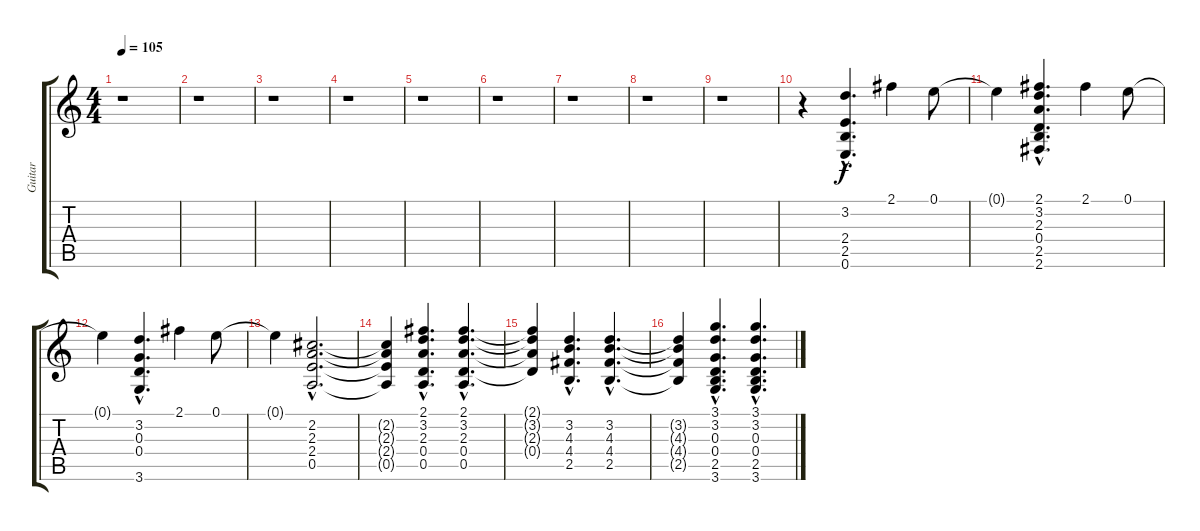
\track ("Guitar " "Guitar ") {instrument acousticguitarsteel}
\staff {score tabs}
\tuning (E4 B3 G3 D3 A2 E2) {hide}
\ts (4 4)
\tempo 105
\clef g2
\ks c
r.1{dy f} |
r.1 |
r.1 |
r.1 |
r.1 |
r.1 |
r.1 |
r.1 |
r.1 |
r.4 (3.2{hac} 2.4{hac} 2.5{hac} 0.6{hac}).4{d} 2.1.4 0.1.8 |
0.1{t}.4 (2.1{hac} 3.2{hac} 2.3{hac} 0.4{hac} 2.5 2.6{hac}).4{d} 2.1.4 0.1.8 |
0.1{t}.4 (3.2{hac} 0.3{hac} 0.4{hac} 3.6{hac}).4{d} 2.1.4 0.1.8 |
0.1{t}.4 (2.2{hac} 2.3{hac} 2.4{hac} 0.5{hac}).2{d} |
(2.2{t} 2.3{t} 2.4{t} 0.5{t}).4 (2.1{hac} 3.2{hac} 2.3{hac} 0.4{hac} 0.5).4{d} (2.1{hac} 3.2{hac} 2.3{hac} 0.4{hac} 0.5).4{d} |
(2.1{t} 3.2{t} 2.3{t} 0.4{t}).4 (3.2{hac} 4.3{hac} 4.4{hac} 2.5{hac}).4{d} (3.2{hac} 4.3{hac} 4.4{hac} 2.5{hac}).4{d} |
(3.2{t} 4.3{t} 4.4{t} 2.5{t}).4 (3.1{hac} 3.2{hac} 0.3{hac} 0.4{hac} 2.5{hac} 3.6{hac}).4{d} (3.1{hac} 3.2{hac} 0.3{hac} 0.4{hac} 2.5{hac} 3.6{hac}).4{d}
